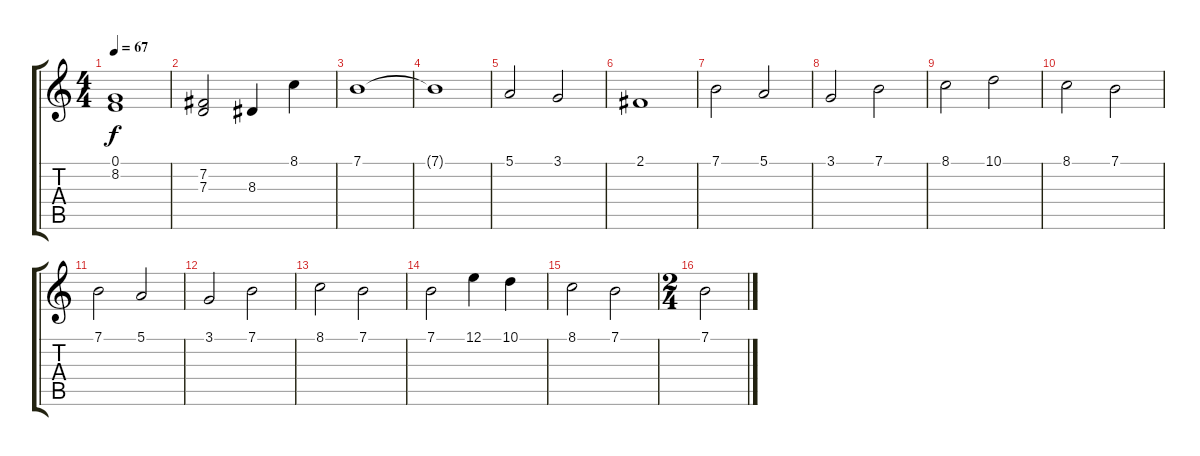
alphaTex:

\track "" {instrument synthstrings2}
\staff {score tabs}
\tuning (E4 B3 G3 D3 A2 E2) {hide}
\ts (4 4)
\tempo 67
\clef g2
\ks c
(0.1 8.2).1{dy f} |
(7.2 7.3).2 8.3.4 8.1.4 |
7.1.1 |
7.1{t}.1 |
5.1.2 3.1.2 |
2.1.1 |
7.1.2 5.1.2 |
3.1.2 7.1.2 |
8.1.2 10.1.2 |
8.1.2 7.1.2 |
7.1.2 5.1.2 |
3.1.2 7.1.2 |
8.1.2 7.1.2 |
7.1.2 12.1.4 10.1.4 |
8.1.2 7.1.2 |
\ts (2 4)
7.1.2
